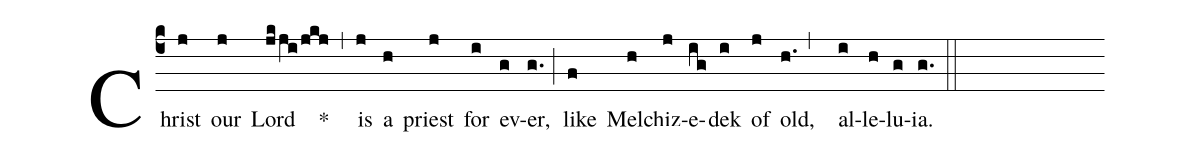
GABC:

%%
(c4) Christ(j) our(j) Lord(jk/ji/jkj) * (,) is(j) a(h) priest(j) for(i) ev(g)er,(g.) (;) like(f) Mel(h)chiz(j)e(ig)dek(i) of(j) old,(h.,) al(i)le(h)lu(g)ia.(g.) (::)
